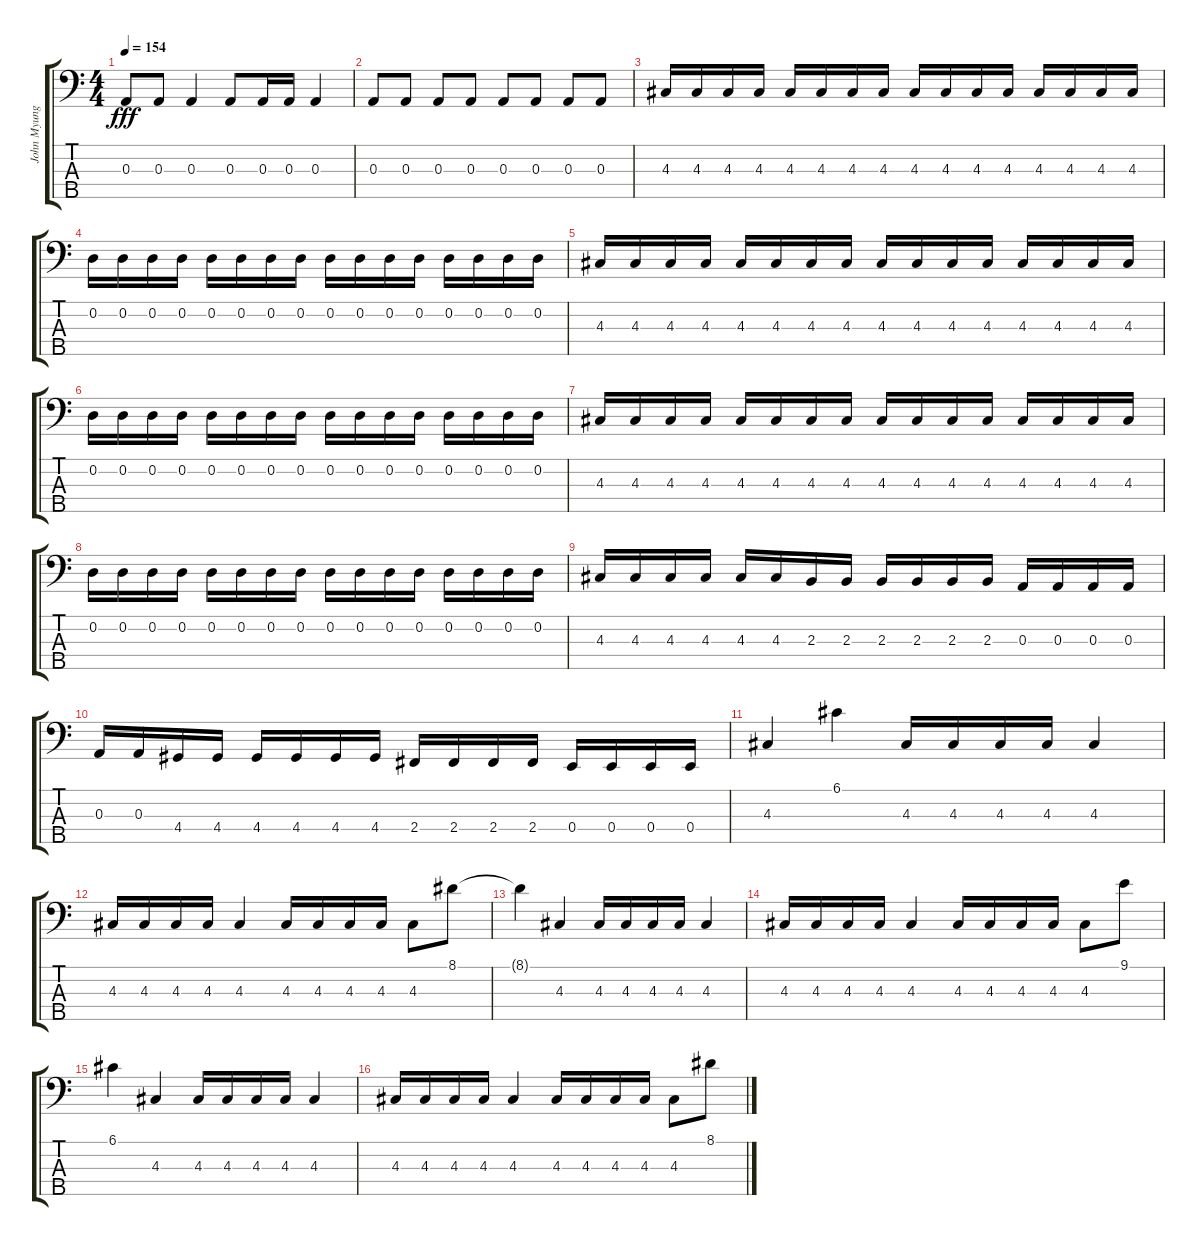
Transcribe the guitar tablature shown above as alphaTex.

\track ("John Myung" "John Myung") {instrument electricbassfinger}
\staff {score tabs}
\tuning (G2 D2 A1 E1 B0) {hide}
\ts (4 4)
\tempo 154
\clef f4
\ks c
0.3{t}.8{dy fff} 0.3.8 0.3.4 0.3.8 0.3.16 0.3.16 0.3.4 |
0.3.8 0.3.8 0.3.8 0.3.8 0.3.8 0.3.8 0.3.8 0.3.8 |
4.3.16 4.3.16 4.3.16 4.3.16 4.3.16 4.3.16 4.3.16 4.3.16 4.3.16 4.3.16 4.3.16 4.3.16 4.3.16 4.3.16 4.3.16 4.3.16 |
0.2.16 0.2.16 0.2.16 0.2.16 0.2.16 0.2.16 0.2.16 0.2.16 0.2.16 0.2.16 0.2.16 0.2.16 0.2.16 0.2.16 0.2.16 0.2.16 |
4.3.16 4.3.16 4.3.16 4.3.16 4.3.16 4.3.16 4.3.16 4.3.16 4.3.16 4.3.16 4.3.16 4.3.16 4.3.16 4.3.16 4.3.16 4.3.16 |
0.2.16 0.2.16 0.2.16 0.2.16 0.2.16 0.2.16 0.2.16 0.2.16 0.2.16 0.2.16 0.2.16 0.2.16 0.2.16 0.2.16 0.2.16 0.2.16 |
4.3.16 4.3.16 4.3.16 4.3.16 4.3.16 4.3.16 4.3.16 4.3.16 4.3.16 4.3.16 4.3.16 4.3.16 4.3.16 4.3.16 4.3.16 4.3.16 |
0.2.16 0.2.16 0.2.16 0.2.16 0.2.16 0.2.16 0.2.16 0.2.16 0.2.16 0.2.16 0.2.16 0.2.16 0.2.16 0.2.16 0.2.16 0.2.16 |
4.3.16 4.3.16 4.3.16 4.3.16 4.3.16 4.3.16 2.3.16 2.3.16 2.3.16 2.3.16 2.3.16 2.3.16 0.3.16 0.3.16 0.3.16 0.3.16 |
0.3.16 0.3.16 4.4.16 4.4.16 4.4.16 4.4.16 4.4.16 4.4.16 2.4.16 2.4.16 2.4.16 2.4.16 0.4.16 0.4.16 0.4.16 0.4.16 |
4.3.4 6.1.4 4.3.16 4.3.16 4.3.16 4.3.16 4.3.4 |
4.3.16 4.3.16 4.3.16 4.3.16 4.3.4 4.3.16 4.3.16 4.3.16 4.3.16 4.3.8 8.1.8 |
8.1{t}.4 4.3.4 4.3.16 4.3.16 4.3.16 4.3.16 4.3.4 |
4.3.16 4.3.16 4.3.16 4.3.16 4.3.4 4.3.16 4.3.16 4.3.16 4.3.16 4.3.8 9.1.8 |
6.1.4 4.3.4 4.3.16 4.3.16 4.3.16 4.3.16 4.3.4 |
4.3.16 4.3.16 4.3.16 4.3.16 4.3.4 4.3.16 4.3.16 4.3.16 4.3.16 4.3.8 8.1.8
